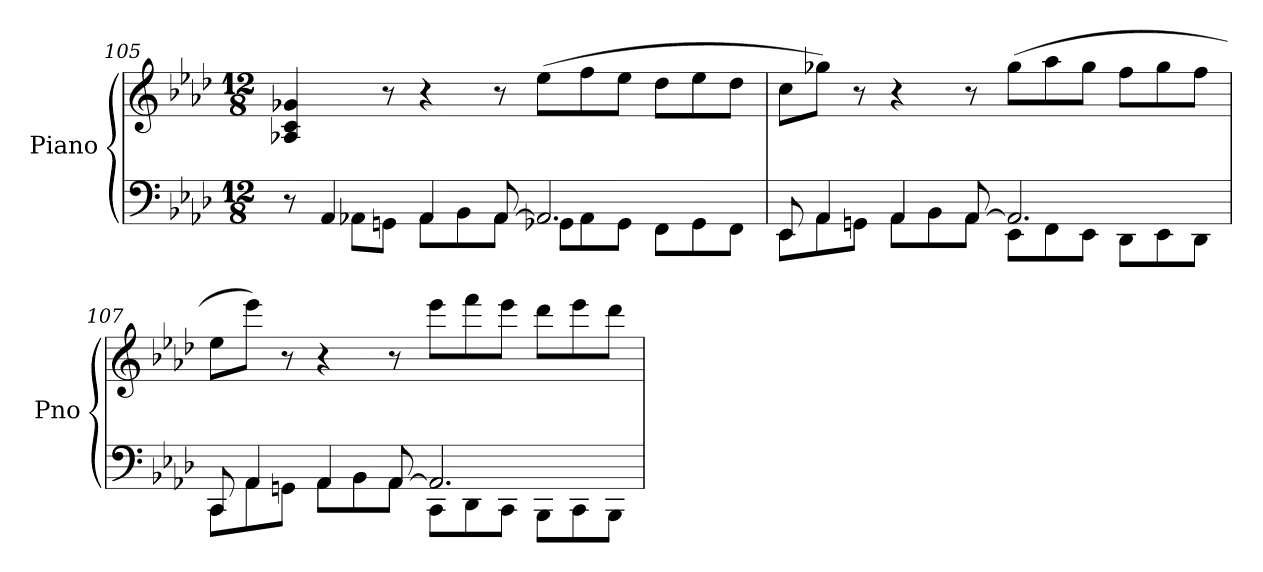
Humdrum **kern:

**kern	**kern	**dynam
*part1	*part1	*part1
*staff2	*staff1	*staff1/2
*I"Piano	*	*
*I'Pno	*	*
*clefF4	*clefG2	*
*k[b-e-a-d-]	*k[b-e-a-d-]	*
*M12/8	*M12/8	*
=105	=105	=105
*^	*	*
!	!	!	!LO:DY:b
8r	8ryy	4A-X/ 4c/ 4g-X/	other-dynamics
4AA-/	8AA-X\L	.	.
.	8GGn\J	8r	.
4AA-/	8AA-\L	4r	.
.	8BB-\	.	.
[8AA-/	8AA-\J	8r	.
2.AA-/]	8GG-X\L	(8ee-\L	.
.	8AA-\	8ff\	.
.	8GG-\J	8ee-\J	.
.	8FF\L	8dd-\L	.
.	8GG-\	8ee-\	.
.	8FF\J	8dd-\J	.
!!LO:LB:g=z
=106	=106	=106	=106
8EE-/	8EE-\L	8cc\L	.
4AA-/	8AA-\	8gg-X\J)	.
.	8GGn\J	8r	.
4AA-/	8AA-\L	4r	.
.	8BB-\	.	.
[8AA-/	8AA-\J	8r	.
2.AA-/]	8EE-\L	(8gg-\L	.
.	8FF\	8aa-\	.
.	8EE-\J	8gg-\J	.
.	8DD-\L	8ff\L	.
.	8EE-\	8gg-\	.
.	8DD-\J	8ff\J	.
!!LO:LB:g=z
=107	=107	=107	=107
8CC/	8CC\L	8ee-\L	.
4AA-/	8AA-\	8eee-\J)	.
.	8GGn\J	8r	.
4AA-/	8AA-\L	4r	.
.	8BB-\	.	.
[8AA-/	8AA-\J	8r	.
2.AA-/]	8CC\L	8eee-\L	.
.	8DD-\	8fff\	.
.	8CC\J	8eee-\J	.
.	8BBB-\L	8ddd-\L	.
.	8CC\	8eee-\	.
.	8BBB-\J	8ddd-\J	.
*v	*v	*	*
=	=	=
*-	*-	*-
